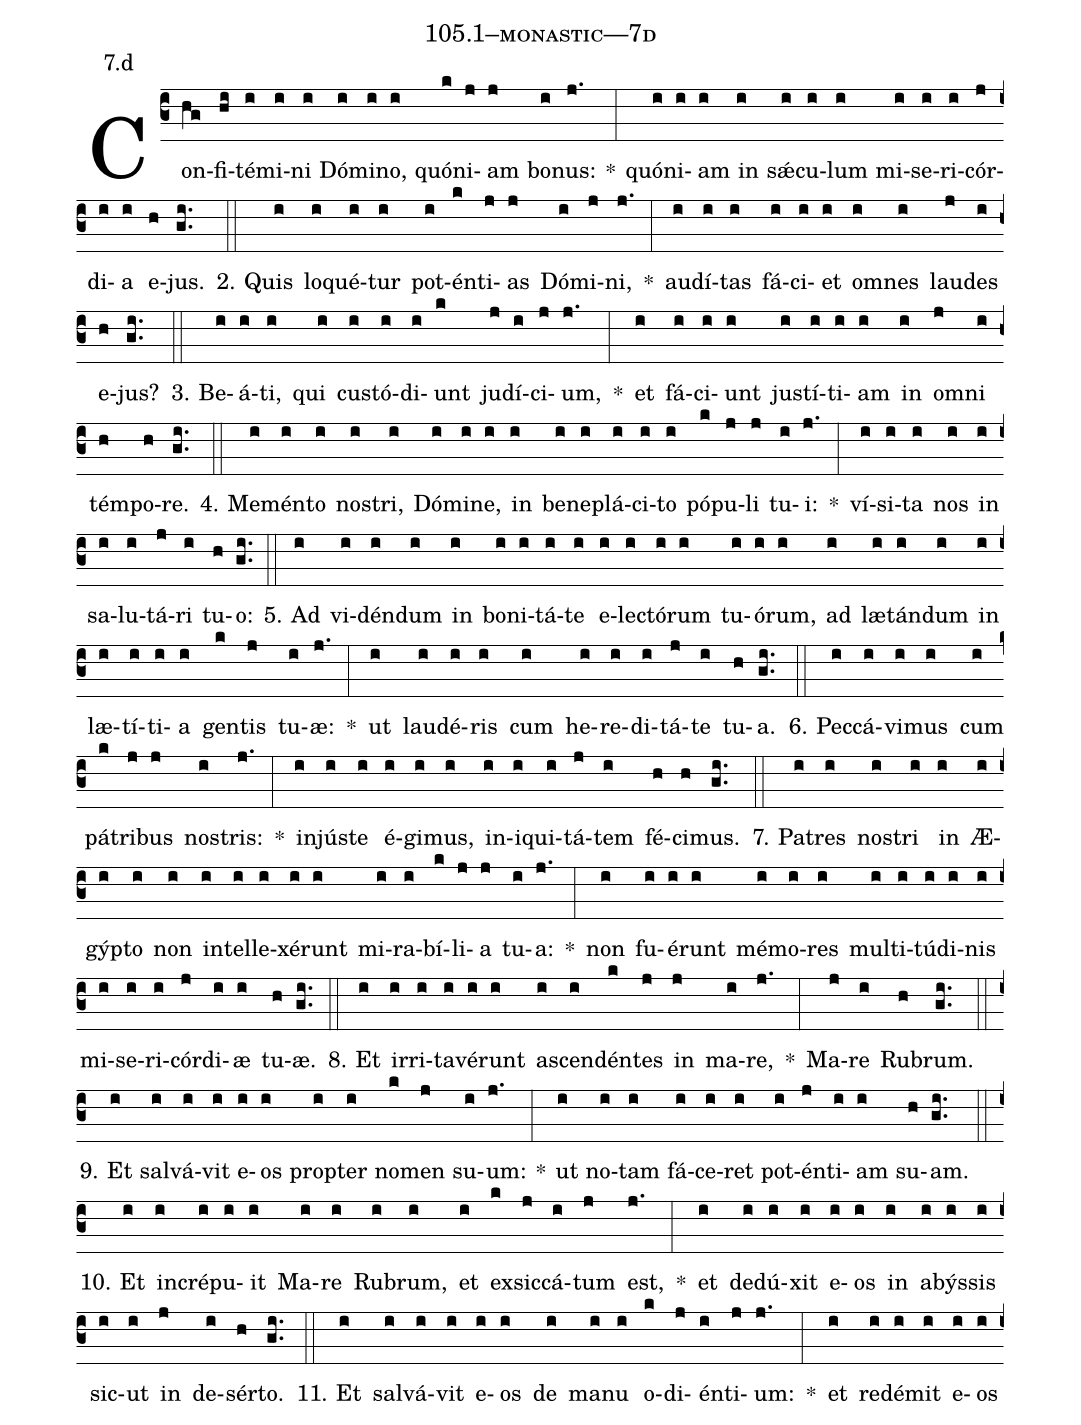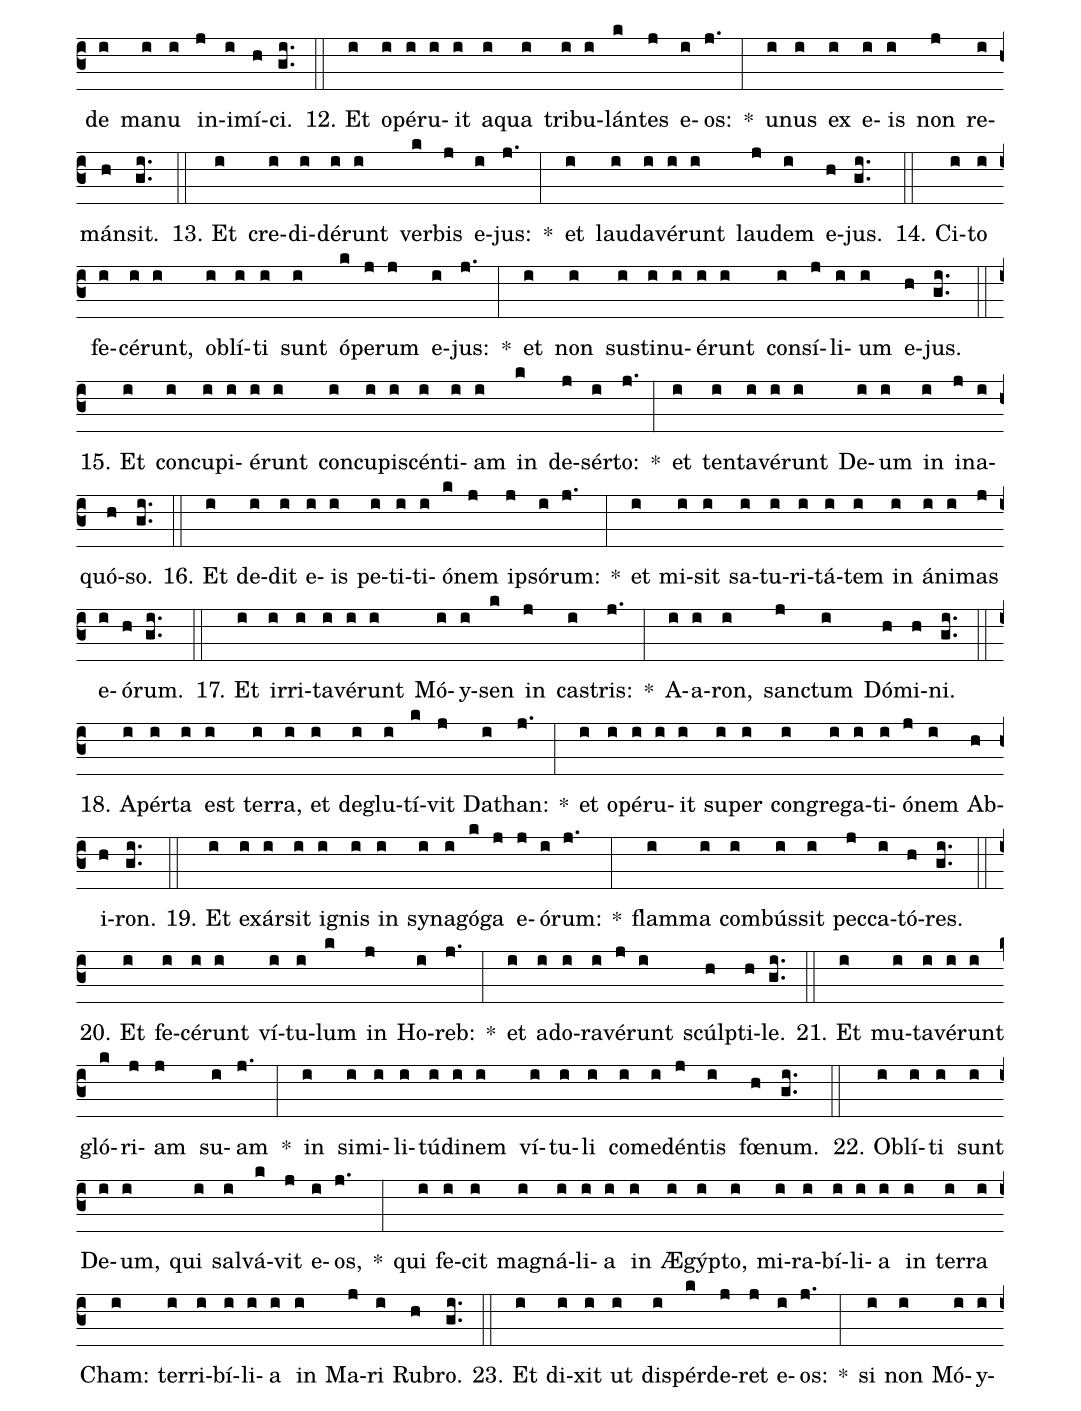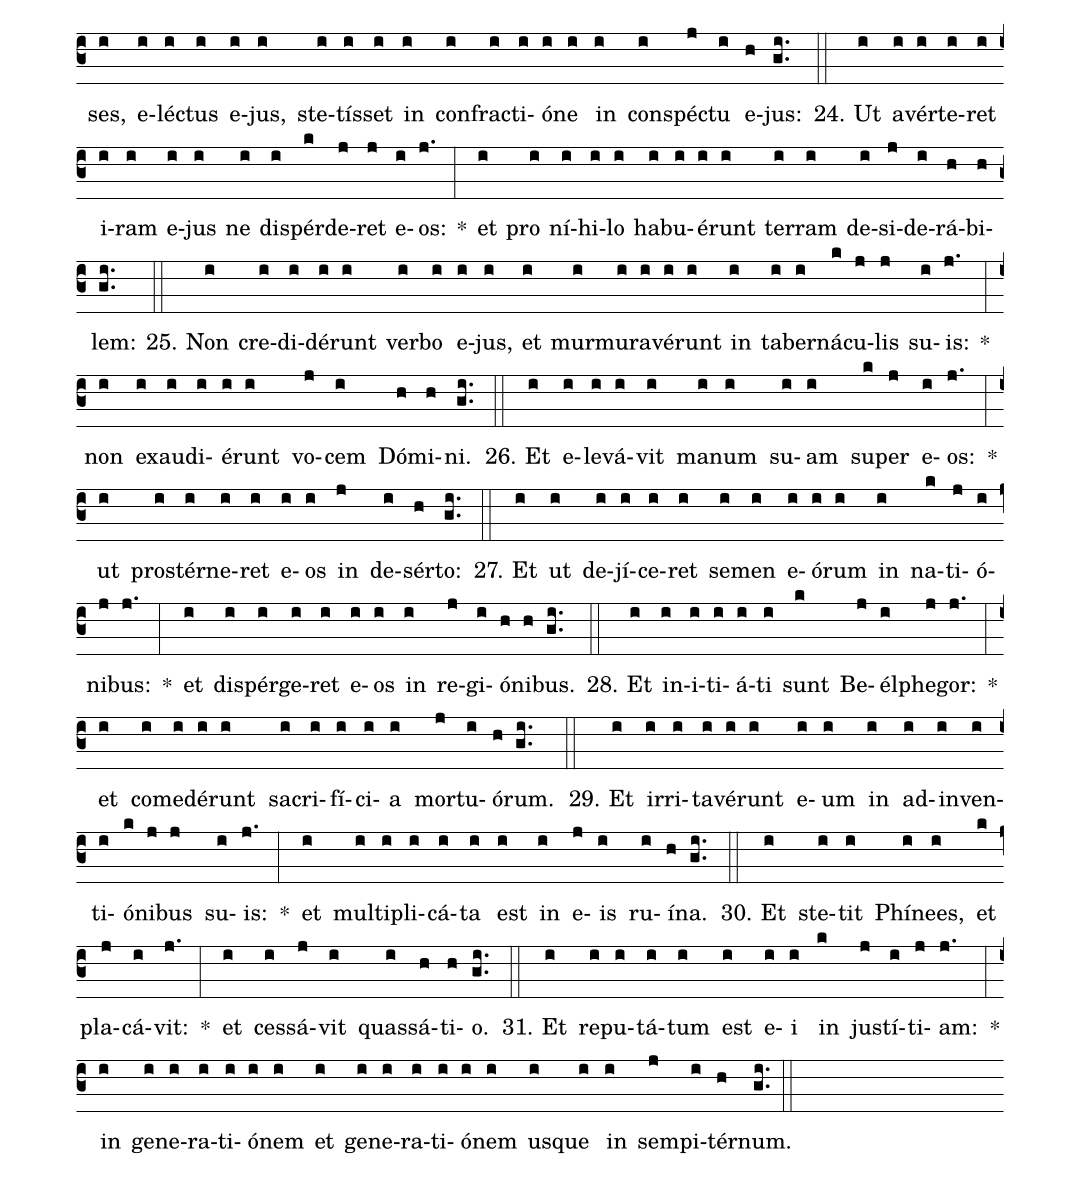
name: 105.1--monastic---7d;
annotation: 7.d;
%%
(c3)Con(hg)fi(hi)té(i)mi(i)ni(i) Dó(i)mi(i)no,(i) quón(k)i(j)am(j) bo(i)nus:(j.) *(:) quón(i)i(i)am(i) in(i) sǽ(i)cu(i)lum(i) mi(i)se(i)ri(i)cór(j)di(i)a(i) e(h)jus.(gi..) (::)
2. Quis(i) lo(i)qué(i)tur(i) pot(i)én(k)ti(j)as(j) Dó(i)mi(j)ni,(j.) *(:) au(i)dí(i)tas(i) fá(i)ci(i)et(i) om(i)nes(i) lau(j)des(i) e(h)jus?(gi..) (::)
3. Be(i)á(i)ti,(i) qui(i) cus(i)tó(i)di(i)unt(k) ju(j)dí(i)ci(j)um,(j.) *(:) et(i) fá(i)ci(i)unt(i) jus(i)tí(i)ti(i)am(i) in(i) om(j)ni(i) tém(h)po(h)re.(gi..) (::)
4. Me(i)mén(i)to(i) nos(i)tri,(i) Dó(i)mi(i)ne,(i) in(i) be(i)ne(i)plá(i)ci(i)to(i) pó(k)pu(j)li(j) tu(i)i:(j.) *(:) ví(i)si(i)ta(i) nos(i) in(i) sa(i)lu(i)tá(j)ri(i) tu(h)o:(gi..) (::)
5. Ad(i) vi(i)dén(i)dum(i) in(i) bo(i)ni(i)tá(i)te(i) e(i)lec(i)tó(i)rum(i) tu(i)ó(i)rum,(i) ad(i) læ(i)tán(i)dum(i) in(i) læ(i)tí(i)ti(i)a(i) gen(k)tis(j) tu(i)æ:(j.) *(:) ut(i) lau(i)dé(i)ris(i) cum(i) he(i)re(i)di(i)tá(j)te(i) tu(h)a.(gi..) (::)
6. Pec(i)cá(i)vi(i)mus(i) cum(i) pá(k)tri(j)bus(j) nos(i)tris:(j.) *(:) in(i)jús(i)te(i) é(i)gi(i)mus,(i) in(i)i(i)qui(i)tá(j)tem(i) fé(h)ci(h)mus.(gi..) (::)
7. Pa(i)tres(i) nos(i)tri(i) in(i) Æ(i)gýp(i)to(i) non(i) in(i)tel(i)le(i)xé(i)runt(i) mi(i)ra(i)bí(k)li(j)a(j) tu(i)a:(j.) *(:) non(i) fu(i)é(i)runt(i) mé(i)mo(i)res(i) mul(i)ti(i)tú(i)di(i)nis(i) mi(i)se(i)ri(i)cór(j)di(i)æ(i) tu(h)æ.(gi..) (::)
8. Et(i) ir(i)ri(i)ta(i)vé(i)runt(i) a(i)scen(i)dén(k)tes(j) in(j) ma(i)re,(j.) *(:) Ma(j)re(i) Ru(h)brum.(gi..) (::)
9. Et(i) sal(i)vá(i)vit(i) e(i)os(i) prop(i)ter(i) no(k)men(j) su(i)um:(j.) *(:) ut(i) no(i)tam(i) fá(i)ce(i)ret(i) pot(i)én(j)ti(i)am(i) su(h)am.(gi..) (::)
10. Et(i) in(i)cré(i)pu(i)it(i) Ma(i)re(i) Ru(i)brum,(i) et(i) ex(k)sic(j)cá(i)tum(j) est,(j.) *(:) et(i) de(i)dú(i)xit(i) e(i)os(i) in(i) a(i)býs(i)sis(i) sic(i)ut(i) in(j) de(i)sér(h)to.(gi..) (::)
11. Et(i) sal(i)vá(i)vit(i) e(i)os(i) de(i) ma(i)nu(i) o(k)di(j)én(i)ti(j)um:(j.) *(:) et(i) red(i)é(i)mit(i) e(i)os(i) de(i) ma(i)nu(i) in(j)i(i)mí(h)ci.(gi..) (::)
12. Et(i) o(i)pé(i)ru(i)it(i) a(i)qua(i) tri(i)bu(i)lán(k)tes(j) e(i)os:(j.) *(:) u(i)nus(i) ex(i) e(i)is(i) non(j) re(i)mán(h)sit.(gi..) (::)
13. Et(i) cre(i)di(i)dé(i)runt(i) ver(k)bis(j) e(i)jus:(j.) *(:) et(i) lau(i)da(i)vé(i)runt(i) lau(j)dem(i) e(h)jus.(gi..) (::)
14. Ci(i)to(i) fe(i)cé(i)runt,(i) ob(i)lí(i)ti(i) sunt(i) ó(k)pe(j)rum(j) e(i)jus:(j.) *(:) et(i) non(i) sus(i)ti(i)nu(i)é(i)runt(i) con(i)sí(j)li(i)um(i) e(h)jus.(gi..) (::)
15. Et(i) con(i)cu(i)pi(i)é(i)runt(i) con(i)cu(i)pi(i)scén(i)ti(i)am(i) in(k) de(j)sér(i)to:(j.) *(:) et(i) ten(i)ta(i)vé(i)runt(i) De(i)um(i) in(i) in(j)a(i)quó(h)so.(gi..) (::)
16. Et(i) de(i)dit(i) e(i)is(i) pe(i)ti(i)ti(i)ó(k)nem(j) ip(j)só(i)rum:(j.) *(:) et(i) mi(i)sit(i) sa(i)tu(i)ri(i)tá(i)tem(i) in(i) á(i)ni(i)mas(j) e(i)ó(h)rum.(gi..) (::)
17. Et(i) ir(i)ri(i)ta(i)vé(i)runt(i) Mó(i)y(i)sen(k) in(j) cas(i)tris:(j.) *(:) A(i)a(i)ron,(i) sanc(j)tum(i) Dó(h)mi(h)ni.(gi..) (::)
18. A(i)pér(i)ta(i) est(i) ter(i)ra,(i) et(i) de(i)glu(i)tí(k)vit(j) Da(i)than:(j.) *(:) et(i) o(i)pé(i)ru(i)it(i) su(i)per(i) con(i)gre(i)ga(i)ti(i)ó(j)nem(i) Ab(h)i(h)ron.(gi..) (::)
19. Et(i) ex(i)ár(i)sit(i) i(i)gnis(i) in(i) sy(i)na(i)gó(k)ga(j) e(j)ó(i)rum:(j.) *(:) flam(i)ma(i) com(i)bús(i)sit(i) pec(j)ca(i)tó(h)res.(gi..) (::)
20. Et(i) fe(i)cé(i)runt(i) ví(i)tu(i)lum(k) in(j) Ho(i)reb:(j.) *(:) et(i) ad(i)o(i)ra(i)vé(j)runt(i) scúlp(h)ti(h)le.(gi..) (::)
21. Et(i) mu(i)ta(i)vé(i)runt(i) gló(k)ri(j)am(j) su(i)am(j.) *(:) in(i) si(i)mi(i)li(i)tú(i)di(i)nem(i) ví(i)tu(i)li(i) com(i)e(i)dén(j)tis(i) fœ(h)num.(gi..) (::)
22. Ob(i)lí(i)ti(i) sunt(i) De(i)um,(i) qui(i) sal(i)vá(k)vit(j) e(i)os,(j.) *(:) qui(i) fe(i)cit(i) ma(i)gná(i)li(i)a(i) in(i) Æ(i)gýp(i)to,(i) mi(i)ra(i)bí(i)li(i)a(i) in(i) ter(i)ra(i) Cham:(i) ter(i)ri(i)bí(i)li(i)a(i) in(i) Ma(j)ri(i) Ru(h)bro.(gi..) (::)
23. Et(i) di(i)xit(i) ut(i) dis(i)pér(k)de(j)ret(j) e(i)os:(j.) *(:) si(i) non(i) Mó(i)y(i)ses,(i) e(i)léc(i)tus(i) e(i)jus,(i) ste(i)tís(i)set(i) in(i) con(i)frac(i)ti(i)ó(i)ne(i) in(i) con(i)spéc(j)tu(i) e(h)jus:(gi..) (::)
24. Ut(i) a(i)vér(i)te(i)ret(i) i(i)ram(i) e(i)jus(i) ne(i) dis(i)pér(k)de(j)ret(j) e(i)os:(j.) *(:) et(i) pro(i) ní(i)hi(i)lo(i) ha(i)bu(i)é(i)runt(i) ter(i)ram(i) de(i)si(j)de(i)rá(h)bi(h)lem:(gi..) (::)
25. Non(i) cre(i)di(i)dé(i)runt(i) ver(i)bo(i) e(i)jus,(i) et(i) mur(i)mu(i)ra(i)vé(i)runt(i) in(i) ta(i)ber(i)ná(k)cu(j)lis(j) su(i)is:(j.) *(:) non(i) ex(i)au(i)di(i)é(i)runt(i) vo(j)cem(i) Dó(h)mi(h)ni.(gi..) (::)
26. Et(i) e(i)le(i)vá(i)vit(i) ma(i)num(i) su(i)am(i) su(k)per(j) e(i)os:(j.) *(:) ut(i) pro(i)stér(i)ne(i)ret(i) e(i)os(i) in(j) de(i)sér(h)to:(gi..) (::)
27. Et(i) ut(i) de(i)jí(i)ce(i)ret(i) se(i)men(i) e(i)ó(i)rum(i) in(i) na(k)ti(j)ó(i)ni(j)bus:(j.) *(:) et(i) di(i)spér(i)ge(i)ret(i) e(i)os(i) in(i) re(j)gi(i)ó(h)ni(h)bus.(gi..) (::)
28. Et(i) in(i)i(i)ti(i)á(i)ti(i) sunt(k) Be(j)él(i)phe(j)gor:(j.) *(:) et(i) com(i)e(i)dé(i)runt(i) sa(i)cri(i)fí(i)ci(i)a(i) mor(j)tu(i)ó(h)rum.(gi..) (::)
29. Et(i) ir(i)ri(i)ta(i)vé(i)runt(i) e(i)um(i) in(i) ad(i)in(i)ven(i)ti(i)ó(k)ni(j)bus(j) su(i)is:(j.) *(:) et(i) mul(i)ti(i)pli(i)cá(i)ta(i) est(i) in(i) e(j)is(i) ru(i)í(h)na.(gi..) (::)
30. Et(i) ste(i)tit(i) Phí(i)nees,(i) et(k) pla(j)cá(i)vit:(j.) *(:) et(i) ces(i)sá(j)vit(i) quas(i)sá(h)ti(h)o.(gi..) (::)
31. Et(i) re(i)pu(i)tá(i)tum(i) est(i) e(i)i(i) in(k) jus(j)tí(i)ti(j)am:(j.) *(:) in(i) ge(i)ne(i)ra(i)ti(i)ó(i)nem(i) et(i) ge(i)ne(i)ra(i)ti(i)ó(i)nem(i) us(i)que(i) in(i) sem(j)pi(i)tér(h)num.(gi..) (::)
